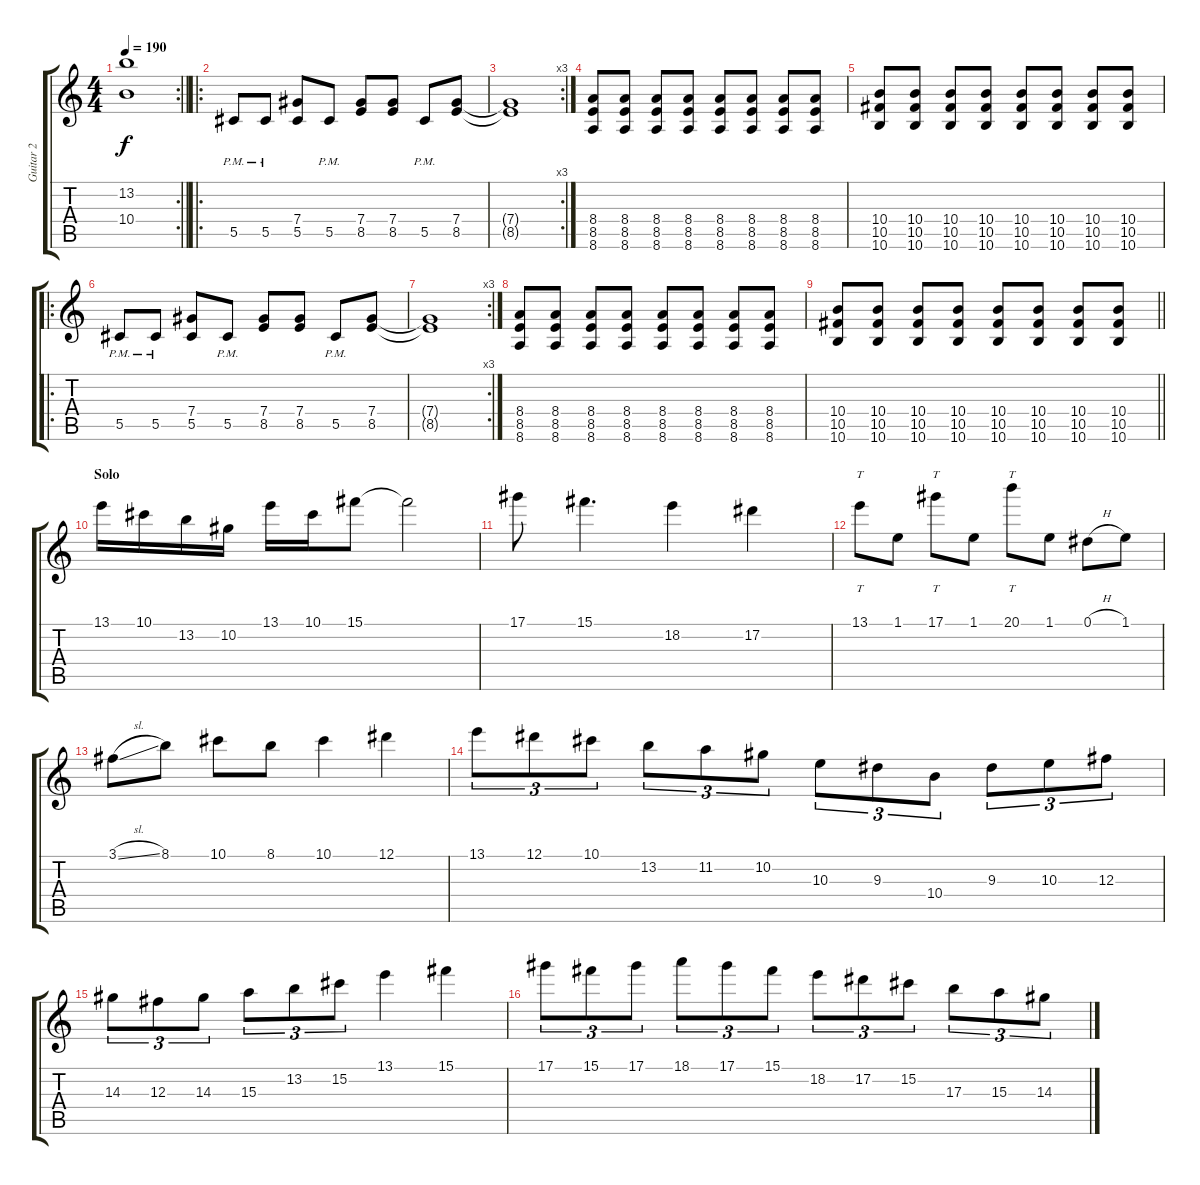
\track ("Guitar 2" "Guitar 2") {instrument distortionguitar}
\staff {score tabs}
\tuning (Eb4 Bb3 Gb3 Db3 Ab2 Db2) {hide}
\rc 2
\ts (4 4)
\tempo 190
\clef g2
\barLineRight lightlight
\ks c
(13.2 10.4).1{dy f} |
\ro
5.5{pm}.8 5.5{pm}.8 (7.4 5.5).8 5.5{pm}.8 (7.4 8.5).8 (7.4 8.5).8 5.5{pm}.8 (7.4 8.5).8 |
\rc 3
(7.4{t} 8.5{t}).1 |
(8.4 8.5 8.6).8 (8.4 8.5 8.6).8 (8.4 8.5 8.6).8 (8.4 8.5 8.6).8 (8.4 8.5 8.6).8 (8.4 8.5 8.6).8 (8.4 8.5 8.6).8 (8.4 8.5 8.6).8 |
(10.4 10.5 10.6).8 (10.4 10.5 10.6).8 (10.4 10.5 10.6).8 (10.4 10.5 10.6).8 (10.4 10.5 10.6).8 (10.4 10.5 10.6).8 (10.4 10.5 10.6).8 (10.4 10.5 10.6).8 |
\ro
5.5{pm}.8 5.5{pm}.8 (7.4 5.5).8 5.5{pm}.8 (7.4 8.5).8 (7.4 8.5).8 5.5{pm}.8 (7.4 8.5).8 |
\rc 3
(7.4{t} 8.5{t}).1 |
(8.4 8.5 8.6).8 (8.4 8.5 8.6).8 (8.4 8.5 8.6).8 (8.4 8.5 8.6).8 (8.4 8.5 8.6).8 (8.4 8.5 8.6).8 (8.4 8.5 8.6).8 (8.4 8.5 8.6).8 |
\barLineRight lightlight
(10.4 10.5 10.6).8 (10.4 10.5 10.6).8 (10.4 10.5 10.6).8 (10.4 10.5 10.6).8 (10.4 10.5 10.6).8 (10.4 10.5 10.6).8 (10.4 10.5 10.6).8 (10.4 10.5 10.6).8 |
\section ("" "Solo")
13.1.16 10.1.16 13.2.16 10.2.16 13.1.16 10.1.16 15.1.8 15.1{t}.2 |
17.1.8 15.1.4{d} 18.2.4 17.2.4 |
13.1.8{tt} 1.1.8 17.1.8{tt} 1.1.8 20.1.8{tt} 1.1.8 0.1{h}.8 1.1.8 |
3.1{sl}.8 8.1.8 10.1.8 8.1.8 10.1.4 12.1.4 |
13.1.8{tu (3 2)} 12.1.8{tu (3 2)} 10.1.8{tu (3 2)} 13.2.8{tu (3 2)} 11.2.8{tu (3 2)} 10.2.8{tu (3 2)} 10.3.8{tu (3 2)} 9.3.8{tu (3 2)} 10.4.8{tu (3 2)} 9.3.8{tu (3 2)} 10.3.8{tu (3 2)} 12.3.8{tu (3 2)} |
14.3.8{tu (3 2)} 12.3.8{tu (3 2)} 14.3.8{tu (3 2)} 15.3.8{tu (3 2)} 13.2.8{tu (3 2)} 15.2.8{tu (3 2)} 13.1.4 15.1.4 |
17.1.8{tu (3 2)} 15.1.8{tu (3 2)} 17.1.8{tu (3 2)} 18.1.8{tu (3 2)} 17.1.8{tu (3 2)} 15.1.8{tu (3 2)} 18.2.8{tu (3 2)} 17.2.8{tu (3 2)} 15.2.8{tu (3 2)} 17.3.8{tu (3 2)} 15.3.8{tu (3 2)} 14.3.8{tu (3 2)}
